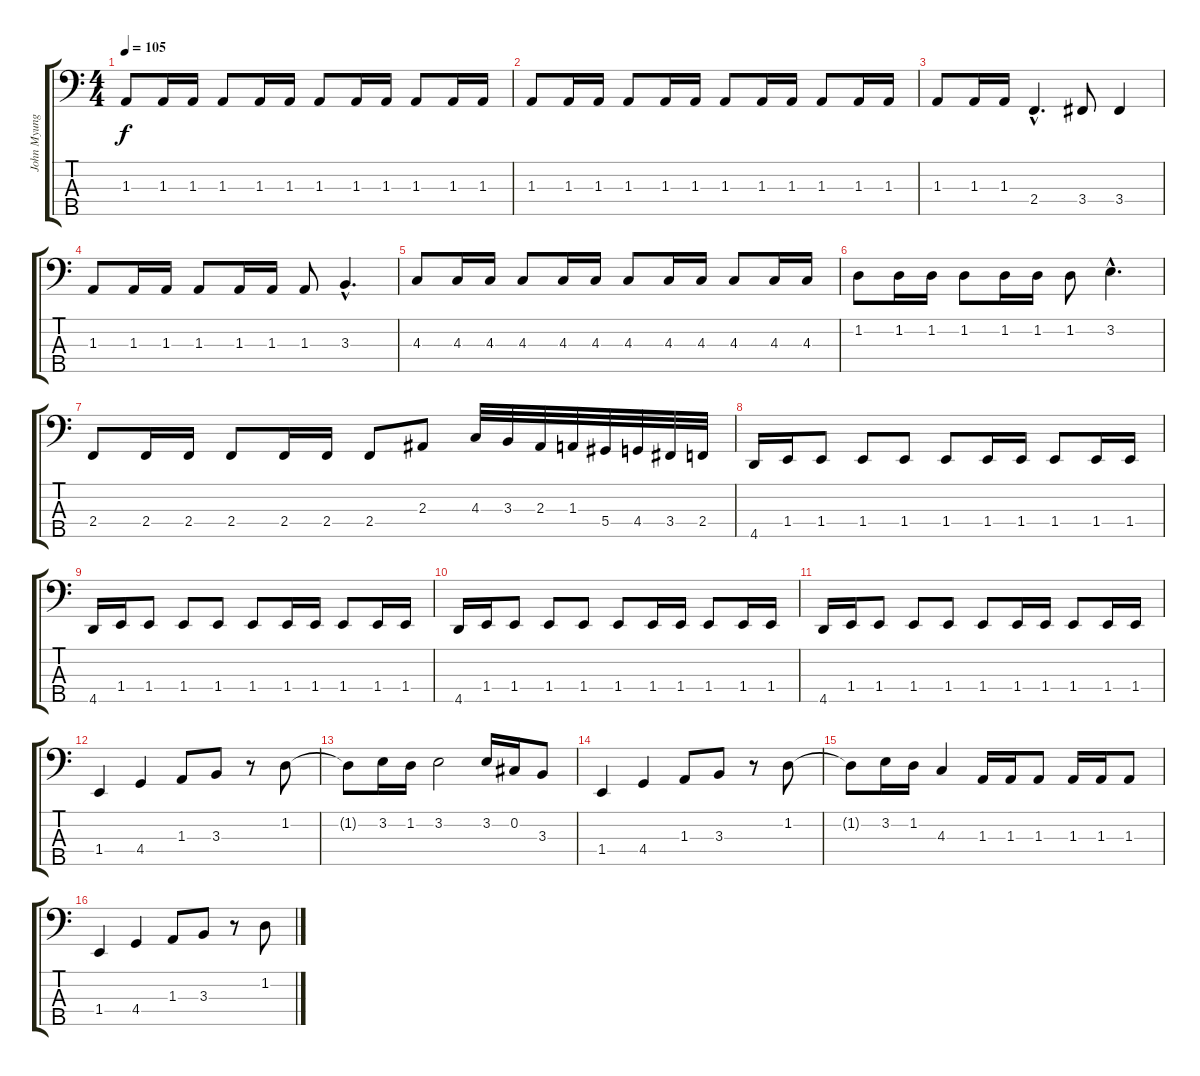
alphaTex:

\track ("John Myung" "John Myung") {instrument electricbassfinger}
\staff {score tabs}
\tuning (Gb2 Db2 Ab1 Eb1 Bb0) {hide}
\ts (4 4)
\tempo 105
\clef f4
\ks c
1.3.8{dy f} 1.3.16 1.3.16 1.3.8 1.3.16 1.3.16 1.3.8 1.3.16 1.3.16 1.3.8 1.3.16 1.3.16 |
1.3.8 1.3.16 1.3.16 1.3.8 1.3.16 1.3.16 1.3.8 1.3.16 1.3.16 1.3.8 1.3.16 1.3.16 |
1.3.8 1.3.16 1.3.16 2.4{hac}.4{d} 3.4.8 3.4.4 |
1.3.8 1.3.16 1.3.16 1.3.8 1.3.16 1.3.16 1.3.8 3.3{hac}.4{d} |
4.3.8 4.3.16 4.3.16 4.3.8 4.3.16 4.3.16 4.3.8 4.3.16 4.3.16 4.3.8 4.3.16 4.3.16 |
1.2.8 1.2.16 1.2.16 1.2.8 1.2.16 1.2.16 1.2.8 3.2{hac}.4{d} |
2.4.8 2.4.16 2.4.16 2.4.8 2.4.16 2.4.16 2.4.8 2.3.8 4.3.32 3.3.32 2.3.32 1.3.32 5.4.32 4.4.32 3.4.32 2.4.32 |
4.5.16 1.4.16 1.4.8 1.4.8 1.4.8 1.4.8 1.4.16 1.4.16 1.4.8 1.4.16 1.4.16 |
4.5.16 1.4.16 1.4.8 1.4.8 1.4.8 1.4.8 1.4.16 1.4.16 1.4.8 1.4.16 1.4.16 |
4.5.16 1.4.16 1.4.8 1.4.8 1.4.8 1.4.8 1.4.16 1.4.16 1.4.8 1.4.16 1.4.16 |
4.5.16 1.4.16 1.4.8 1.4.8 1.4.8 1.4.8 1.4.16 1.4.16 1.4.8 1.4.16 1.4.16 |
1.4.4 4.4.4 1.3.8 3.3.8 r.8 1.2.8 |
1.2{t}.8 3.2.16 1.2.16 3.2.2 3.2.16 0.2.16 3.3.8 |
1.4.4 4.4.4 1.3.8 3.3.8 r.8 1.2.8 |
1.2{t}.8 3.2.16 1.2.16 4.3.4 1.3.16 1.3.16 1.3.8 1.3.16 1.3.16 1.3.8 |
1.4.4 4.4.4 1.3.8 3.3.8 r.8 1.2.8
